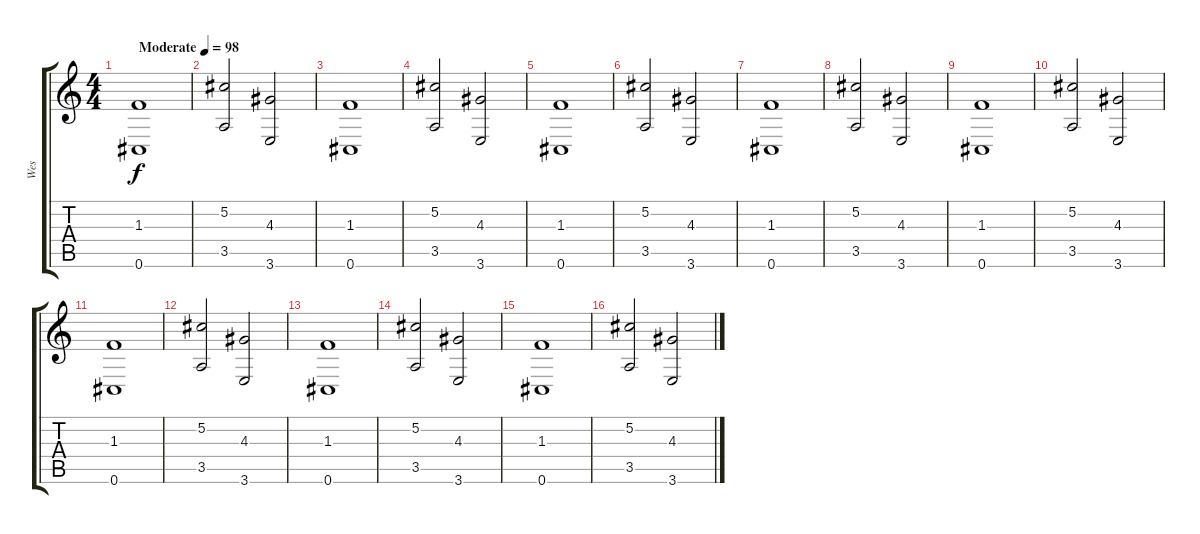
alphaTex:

\track ("Wes" "Wes") {instrument electricguitarjazz}
\staff {score tabs}
\tuning (Db4 Ab3 E3 B2 Gb2 Db2) {hide}
\ts (4 4)
\tempo (98 "Moderate")
\clef g2
\ks c
(1.3 0.6).1{dy f instrument electricguitarjazz} |
(5.2 3.5).2 (4.3 3.6).2 |
(1.3 0.6).1 |
(5.2 3.5).2 (4.3 3.6).2 |
(1.3 0.6).1 |
(5.2 3.5).2 (4.3 3.6).2 |
(1.3 0.6).1 |
(5.2 3.5).2 (4.3 3.6).2 |
(1.3 0.6).1 |
(5.2 3.5).2 (4.3 3.6).2 |
(1.3 0.6).1 |
(5.2 3.5).2 (4.3 3.6).2 |
(1.3 0.6).1 |
(5.2 3.5).2 (4.3 3.6).2 |
(1.3 0.6).1 |
(5.2 3.5).2 (4.3 3.6).2
